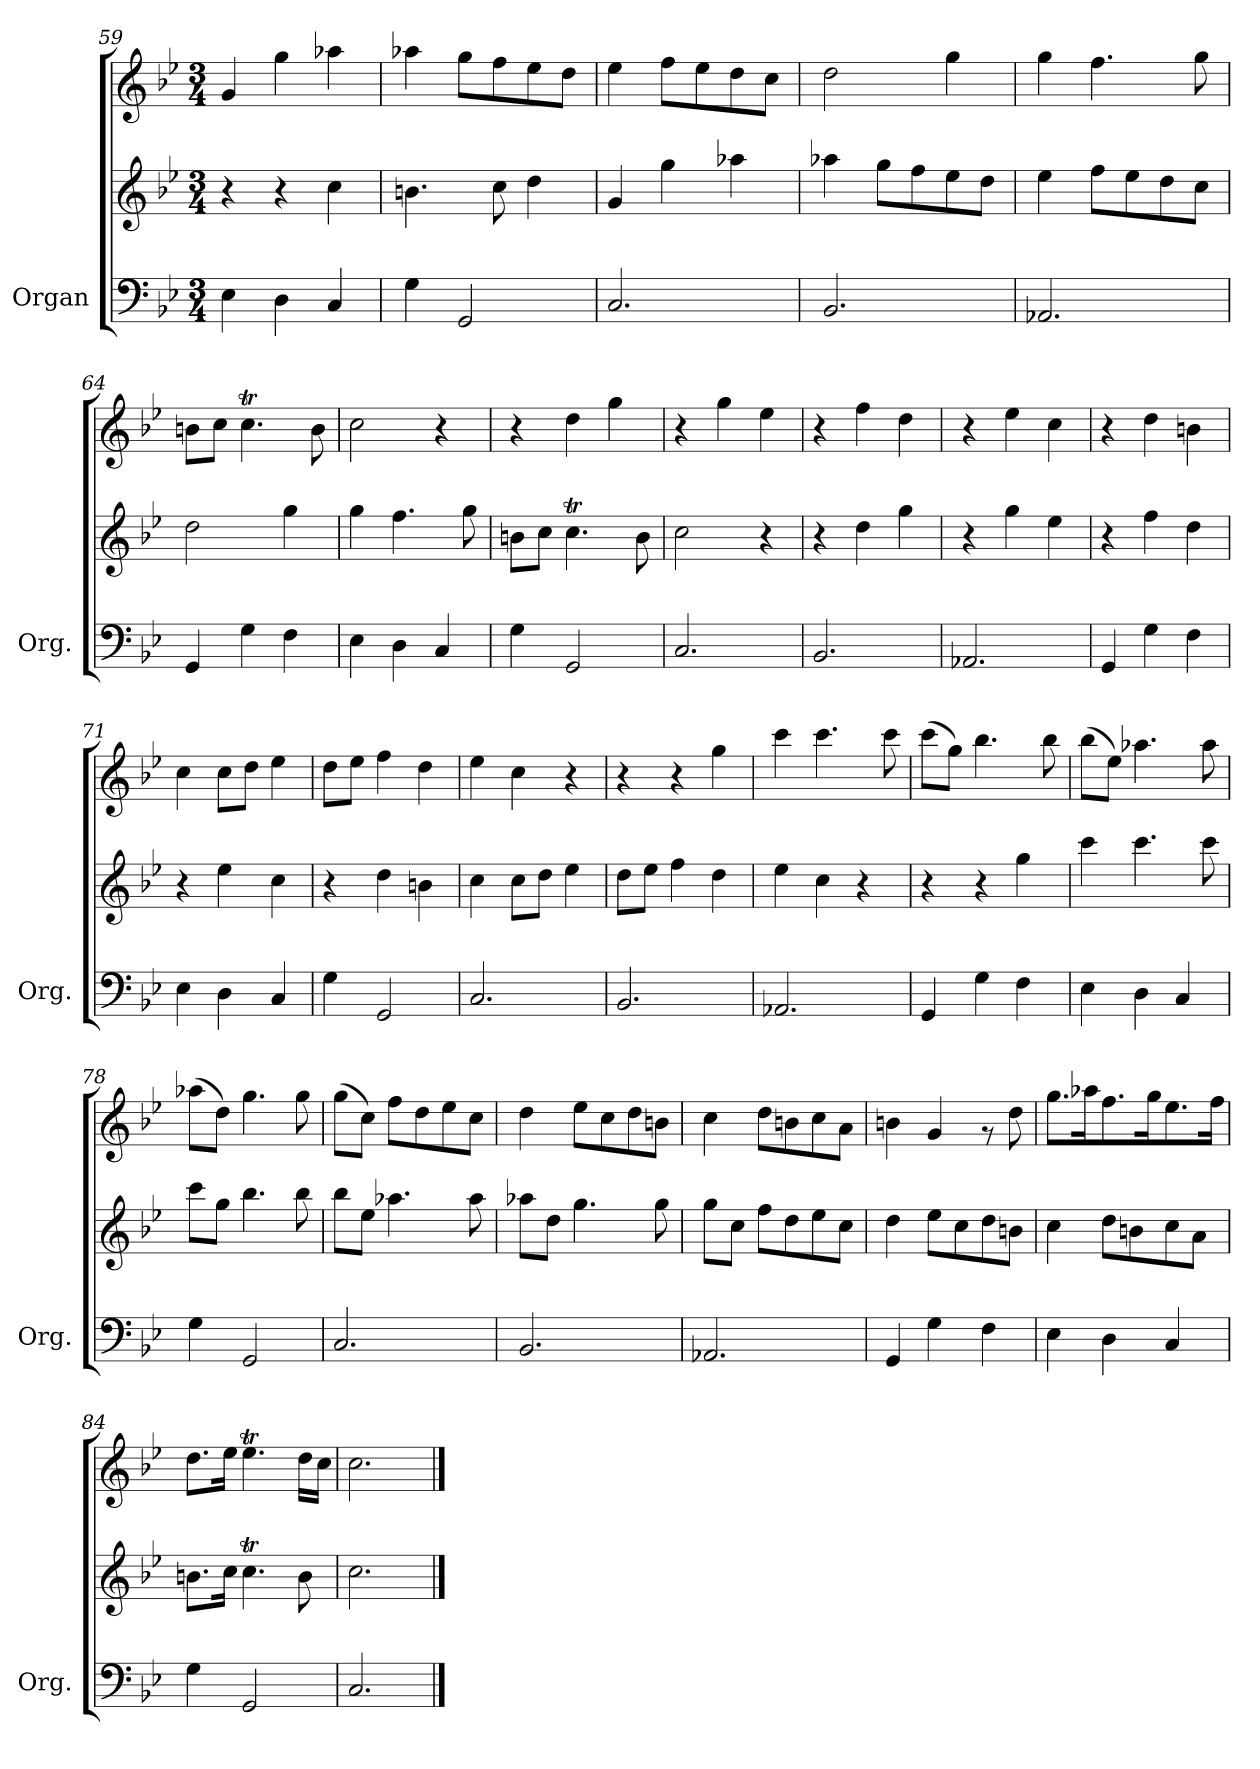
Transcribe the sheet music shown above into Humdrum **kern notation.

**kern	**kern	**kern
*part1	*part1	*part1
*staff3	*staff2	*staff1
*I"Organ	*	*
*I'Org.	*	*
*clefF4	*clefG2	*clefG2
*k[b-e-]	*k[b-e-]	*k[b-e-]
*M3/4	*M3/4	*M3/4
=59	=59	=59
4E-\	4r	4g/
4D\	4r	4gg\
4C/	4cc\	4aa-X\
=60	=60	=60
4G\	4.bn\	4aa-X\
2GG/	.	8gg\L
.	8cc\	8ff\
.	4dd\	8ee-\
.	.	8dd\J
=61	=61	=61
2.C/	4g/	4ee-\
.	4gg\	8ff\L
.	.	8ee-\
.	4aa-X\	8dd\
.	.	8cc\J
=62	=62	=62
2.BB-/	4aa-X\	2dd\
.	8gg\L	.
.	8ff\	.
.	8ee-\	4gg\
.	8dd\J	.
=63	=63	=63
2.AA-X/	4ee-\	4gg\
.	8ff\L	4.ff\
.	8ee-\	.
.	8dd\	.
.	8cc\J	8gg\
=64	=64	=64
4GG/	2dd\	8bn\L
.	.	8cc\J
4G\	.	4.ccT\
4F\	4gg\	.
.	.	8b\
!!LO:LB:g=z
=65	=65	=65
4E-\	4gg\	2cc\
4D\	4.ff\	.
4C/	.	4r
.	8gg\	.
=66	=66	=66
4G\	8bn\L	4r
.	8cc\J	.
2GG/	4.ccT\	4dd\
.	.	4gg\
.	8b\	.
=67	=67	=67
2.C/	2cc\	4r
.	.	4gg\
.	4r	4ee-\
=68	=68	=68
2.BB-/	4r	4r
.	4dd\	4ff\
.	4gg\	4dd\
=69	=69	=69
2.AA-X/	4r	4r
.	4gg\	4ee-\
.	4ee-\	4cc\
=70	=70	=70
4GG/	4r	4r
4G\	4ff\	4dd\
4F\	4dd\	4bn\
=71	=71	=71
4E-\	4r	4cc\
4D\	4ee-\	8cc\L
.	.	8dd\J
4C/	4cc\	4ee-\
=72	=72	=72
4G\	4r	8dd\L
.	.	8ee-\J
2GG/	4dd\	4ff\
.	4bn\	4dd\
=73	=73	=73
2.C/	4cc\	4ee-\
.	8cc\L	4cc\
.	8dd\J	.
.	4ee-\	4r
=74	=74	=74
2.BB-/	8dd\L	4r
.	8ee-\J	.
.	4ff\	4r
.	4dd\	4gg\
=75	=75	=75
2.AA-X/	4ee-\	4ccc\
.	4cc\	4.ccc\
.	4r	.
.	.	8ccc\
=76	=76	=76
4GG/	4r	(8ccc\L
.	.	8gg\J)
4G\	4r	4.bb-\
4F\	4gg\	.
.	.	8bb-\
!!LO:LB:g=z
=77	=77	=77
4E-\	4ccc\	(8bb-\L
.	.	8ee-\J)
4D\	4.ccc\	4.aa-X\
4C/	.	.
.	8ccc\	8aa-\
=78	=78	=78
4G\	8ccc\L	(8aa-X\L
.	8gg\J	8dd\J)
2GG/	4.bb-\	4.gg\
.	8bb-\	8gg\
=79	=79	=79
2.C/	8bb-\L	(8gg\L
.	8ee-\J	8cc\J)
.	4.aa-X\	8ff\L
.	.	8dd\
.	.	8ee-\
.	8aa-\	8cc\J
=80	=80	=80
2.BB-/	8aa-X\L	4dd\
.	8dd\J	.
.	4.gg\	8ee-\L
.	.	8cc\
.	.	8dd\
.	8gg\	8bn\J
=81	=81	=81
2.AA-X/	8gg\L	4cc\
.	8cc\J	.
.	8ff\L	8dd\L
.	8dd\	8bn\
.	8ee-\	8cc\
.	8cc\J	8a\J
=82	=82	=82
4GG/	4dd\	4bn\
4G\	8ee-\L	4g/
.	8cc\	.
4F\	8dd\	8rg
.	8bn\J	8dd\
=83	=83	=83
4E-\	4cc\	8.gg\L
.	.	16aa-X\K
4D\	8dd\L	8.ff\
.	8bn\	.
.	.	16gg\K
4C/	8cc\	8.ee-\
.	8a\J	.
.	.	16ff\Jk
=84	=84	=84
4G\	8.bn\L	8.dd\L
.	16cc\Jk	16ee-\Jk
2GG/	4.ccT\	4.ee-T\
.	8b\	16dd\LL
.	.	16cc\JJ
=85	=85	=85
2.C/	2.cc\	2.cc\
==	==	==
*-	*-	*-
